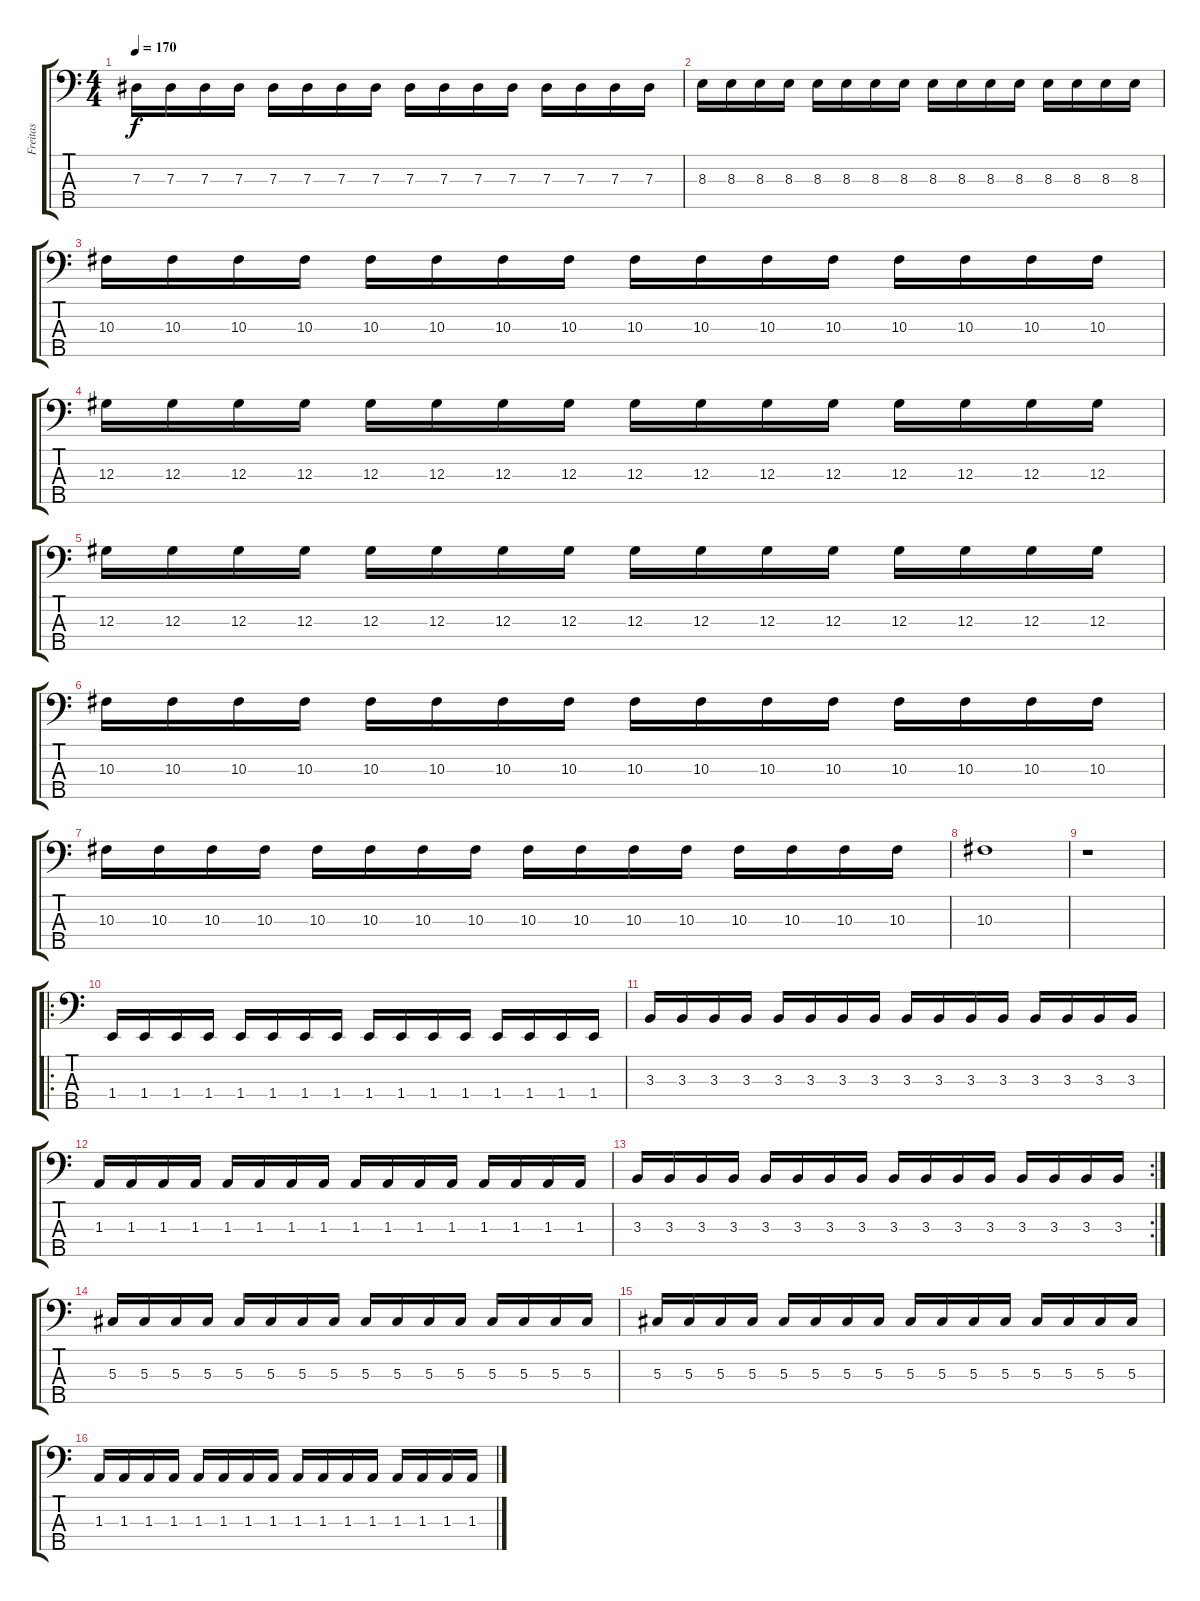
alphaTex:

\track ("Freitas" "Freitas") {instrument electricbassfinger}
\staff {score tabs}
\tuning (Gb2 Db2 Ab1 Eb1 Bb0) {hide}
\ts (4 4)
\tempo 170
\clef f4
\ks c
7.3.16{dy f} 7.3.16 7.3.16 7.3.16 7.3.16 7.3.16 7.3.16 7.3.16 7.3.16 7.3.16 7.3.16 7.3.16 7.3.16 7.3.16 7.3.16 7.3.16 |
8.3.16 8.3.16 8.3.16 8.3.16 8.3.16 8.3.16 8.3.16 8.3.16 8.3.16 8.3.16 8.3.16 8.3.16 8.3.16 8.3.16 8.3.16 8.3.16 |
10.3.16 10.3.16 10.3.16 10.3.16 10.3.16 10.3.16 10.3.16 10.3.16 10.3.16 10.3.16 10.3.16 10.3.16 10.3.16 10.3.16 10.3.16 10.3.16 |
12.3.16 12.3.16 12.3.16 12.3.16 12.3.16 12.3.16 12.3.16 12.3.16 12.3.16 12.3.16 12.3.16 12.3.16 12.3.16 12.3.16 12.3.16 12.3.16 |
12.3.16 12.3.16 12.3.16 12.3.16 12.3.16 12.3.16 12.3.16 12.3.16 12.3.16 12.3.16 12.3.16 12.3.16 12.3.16 12.3.16 12.3.16 12.3.16 |
10.3.16 10.3.16 10.3.16 10.3.16 10.3.16 10.3.16 10.3.16 10.3.16 10.3.16 10.3.16 10.3.16 10.3.16 10.3.16 10.3.16 10.3.16 10.3.16 |
10.3.16 10.3.16 10.3.16 10.3.16 10.3.16 10.3.16 10.3.16 10.3.16 10.3.16 10.3.16 10.3.16 10.3.16 10.3.16 10.3.16 10.3.16 10.3.16 |
10.3.1 |
r.1 |
\ro
1.4.16 1.4.16 1.4.16 1.4.16 1.4.16 1.4.16 1.4.16 1.4.16 1.4.16 1.4.16 1.4.16 1.4.16 1.4.16 1.4.16 1.4.16 1.4.16 |
3.3.16 3.3.16 3.3.16 3.3.16 3.3.16 3.3.16 3.3.16 3.3.16 3.3.16 3.3.16 3.3.16 3.3.16 3.3.16 3.3.16 3.3.16 3.3.16 |
1.3.16 1.3.16 1.3.16 1.3.16 1.3.16 1.3.16 1.3.16 1.3.16 1.3.16 1.3.16 1.3.16 1.3.16 1.3.16 1.3.16 1.3.16 1.3.16 |
\rc 2
3.3.16 3.3.16 3.3.16 3.3.16 3.3.16 3.3.16 3.3.16 3.3.16 3.3.16 3.3.16 3.3.16 3.3.16 3.3.16 3.3.16 3.3.16 3.3.16 |
5.3.16 5.3.16 5.3.16 5.3.16 5.3.16 5.3.16 5.3.16 5.3.16 5.3.16 5.3.16 5.3.16 5.3.16 5.3.16 5.3.16 5.3.16 5.3.16 |
5.3.16 5.3.16 5.3.16 5.3.16 5.3.16 5.3.16 5.3.16 5.3.16 5.3.16 5.3.16 5.3.16 5.3.16 5.3.16 5.3.16 5.3.16 5.3.16 |
1.3.16 1.3.16 1.3.16 1.3.16 1.3.16 1.3.16 1.3.16 1.3.16 1.3.16 1.3.16 1.3.16 1.3.16 1.3.16 1.3.16 1.3.16 1.3.16
